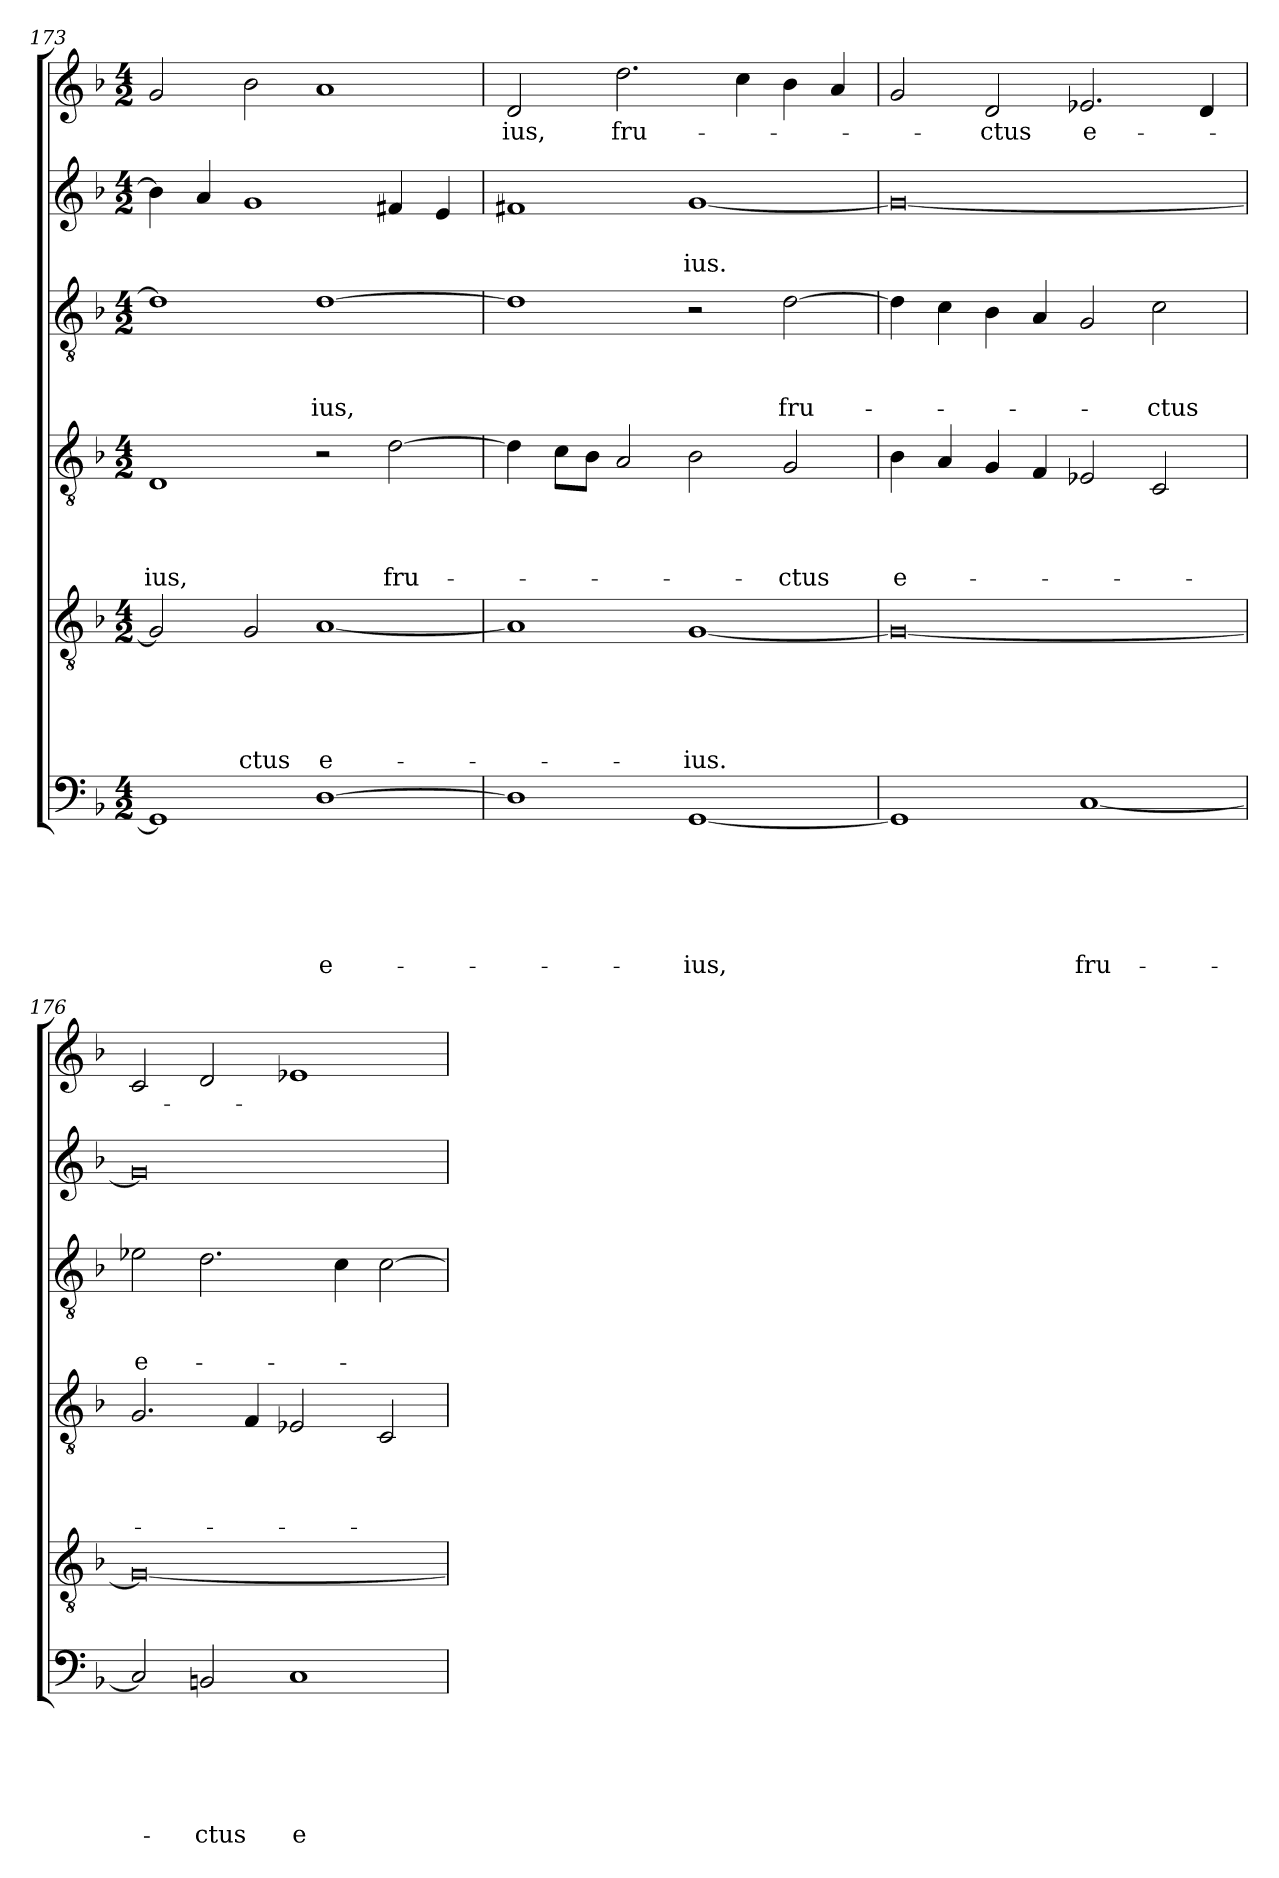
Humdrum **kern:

**kern	**text	**text	**text	**text	**text	**text	**kern	**text	**text	**text	**text	**text	**kern	**text	**text	**text	**text	**kern	**text	**text	**text	**kern	**text	**text	**kern	**text
*part6	*part6	*part6	*part6	*part6	*part6	*part6	*part5	*part5	*part5	*part5	*part5	*part5	*part4	*part4	*part4	*part4	*part4	*part3	*part3	*part3	*part3	*part2	*part2	*part2	*part1	*part1
*staff6	*staff6	*staff6	*staff6	*staff6	*staff6	*staff6	*staff5	*staff5	*staff5	*staff5	*staff5	*staff5	*staff4	*staff4	*staff4	*staff4	*staff4	*staff3	*staff3	*staff3	*staff3	*staff2	*staff2	*staff2	*staff1	*staff1
!!LO:LB:g=z
*clefF4	*	*	*	*	*	*	*clefGv2	*	*	*	*	*	*clefGv2	*	*	*	*	*clefGv2	*	*	*	*clefG2	*	*	*clefG2	*
*k[b-]	*	*	*	*	*	*	*k[b-]	*	*	*	*	*	*k[b-]	*	*	*	*	*k[b-]	*	*	*	*k[b-]	*	*	*k[b-]	*
*F:	*	*	*	*	*	*	*F:	*	*	*	*	*	*F:	*	*	*	*	*F:	*	*	*	*F:	*	*	*F:	*
*M4/2	*	*	*	*	*	*	*M4/2	*	*	*	*	*	*M4/2	*	*	*	*	*M4/2	*	*	*	*M4/2	*	*	*M4/2	*
=173	=173	=173	=173	=173	=173	=173	=173	=173	=173	=173	=173	=173	=173	=173	=173	=173	=173	=173	=173	=173	=173	=173	=173	=173	=173	=173
!	!	!	!	!	!	!	!	!	!	!	!	!	!	!	!	!	!LO:LY:b	!	!	!	!	!	!	!	!	!
1GG]	.	.	.	.	.	.	2G/]	.	.	.	.	.	1D	.	.	.	-ius,	1d]	.	.	.	4b-\]	.	.	2g/	.
.	.	.	.	.	.	.	.	.	.	.	.	.	.	.	.	.	.	.	.	.	.	4a/	.	.	.	.
!	!	!	!	!	!	!	!	!	!	!	!	!LO:LY:b	!	!	!	!	!	!	!	!	!	!	!	!	!	!
.	.	.	.	.	.	.	2G/	.	.	.	.	-ctus	.	.	.	.	.	.	.	.	.	1g	.	.	2b-\	.
!	!	!	!	!	!	!LO:LY:b	!	!	!	!	!	!LO:LY:b	!	!	!	!	!	!	!	!	!LO:LY:b	!	!	!	!	!
[1D	.	.	.	.	.	e-	[1A	.	.	.	.	e-	2r	.	.	.	.	[1d	.	.	-ius,	.	.	.	1a	.
!	!	!	!	!	!	!	!	!	!	!	!	!	!	!	!	!	!LO:LY:b	!	!	!	!	!	!	!	!	!
.	.	.	.	.	.	.	.	.	.	.	.	.	[2d\	.	.	.	fru-	.	.	.	.	4f#/	.	.	.	.
.	.	.	.	.	.	.	.	.	.	.	.	.	.	.	.	.	.	.	.	.	.	4e/	.	.	.	.
=174	=174	=174	=174	=174	=174	=174	=174	=174	=174	=174	=174	=174	=174	=174	=174	=174	=174	=174	=174	=174	=174	=174	=174	=174	=174	=174
!	!	!	!	!	!	!	!	!	!	!	!	!	!	!	!	!	!	!	!	!	!	!	!	!	!	!LO:LY:b
1D]	.	.	.	.	.	.	1A]	.	.	.	.	.	4d\]	.	.	.	.	1d]	.	.	.	1f#X	.	.	2d/	-ius,
.	.	.	.	.	.	.	.	.	.	.	.	.	8c\L	.	.	.	.	.	.	.	.	.	.	.	.	.
.	.	.	.	.	.	.	.	.	.	.	.	.	8B-\J	.	.	.	.	.	.	.	.	.	.	.	.	.
!	!	!	!	!	!	!	!	!	!	!	!	!	!	!	!	!	!	!	!	!	!	!	!	!	!	!LO:LY:b
.	.	.	.	.	.	.	.	.	.	.	.	.	2A/	.	.	.	.	.	.	.	.	.	.	.	2.dd\	fru-
!	!	!	!	!	!	!LO:LY:b	!	!	!	!	!	!LO:LY:b	!	!	!	!	!	!	!	!	!	!	!	!LO:LY:b	!	!
[1GG	.	.	.	.	.	-ius,	[1G	.	.	.	.	-ius.	2B-\	.	.	.	.	2r	.	.	.	[1g	.	-ius.	.	.
.	.	.	.	.	.	.	.	.	.	.	.	.	.	.	.	.	.	.	.	.	.	.	.	.	4cc\	.
!	!	!	!	!	!	!	!	!	!	!	!	!	!	!	!	!	!LO:LY:b	!	!	!	!LO:LY:b	!	!	!	!	!
.	.	.	.	.	.	.	.	.	.	.	.	.	2G/	.	.	.	-ctus	[2d\	.	.	fru-	.	.	.	4b-\	.
.	.	.	.	.	.	.	.	.	.	.	.	.	.	.	.	.	.	.	.	.	.	.	.	.	4a/	.
=175	=175	=175	=175	=175	=175	=175	=175	=175	=175	=175	=175	=175	=175	=175	=175	=175	=175	=175	=175	=175	=175	=175	=175	=175	=175	=175
!	!	!	!	!	!	!	!	!	!	!	!	!	!	!	!	!	!LO:LY:b	!	!	!	!	!	!	!	!	!
1GG]	.	.	.	.	.	.	0G_	.	.	.	.	.	4B-\	.	.	.	e-	4d\]	.	.	.	0g_	.	.	2g/	.
.	.	.	.	.	.	.	.	.	.	.	.	.	4A/	.	.	.	.	4c\	.	.	.	.	.	.	.	.
!	!	!	!	!	!	!	!	!	!	!	!	!	!	!	!	!	!	!	!	!	!	!	!	!	!	!LO:LY:b
.	.	.	.	.	.	.	.	.	.	.	.	.	4G/	.	.	.	.	4B-\	.	.	.	.	.	.	2d/	-ctus
.	.	.	.	.	.	.	.	.	.	.	.	.	4F/	.	.	.	.	4A/	.	.	.	.	.	.	.	.
!	!	!	!	!	!	!LO:LY:b	!	!	!	!	!	!	!	!	!	!	!	!	!	!	!	!	!	!	!	!LO:LY:b
[1C	.	.	.	.	.	fru-	.	.	.	.	.	.	2E-X/	.	.	.	.	2G/	.	.	.	.	.	.	2.e-X/	e-
!	!	!	!	!	!	!	!	!	!	!	!	!	!	!	!	!	!	!	!	!	!LO:LY:b	!	!	!	!	!
.	.	.	.	.	.	.	.	.	.	.	.	.	2C/	.	.	.	.	2c\	.	.	-ctus	.	.	.	.	.
.	.	.	.	.	.	.	.	.	.	.	.	.	.	.	.	.	.	.	.	.	.	.	.	.	4d/	.
=176	=176	=176	=176	=176	=176	=176	=176	=176	=176	=176	=176	=176	=176	=176	=176	=176	=176	=176	=176	=176	=176	=176	=176	=176	=176	=176
!	!	!	!	!	!	!	!	!	!	!	!	!	!	!	!	!	!	!	!	!	!LO:LY:b	!	!	!	!	!
2C/]	.	.	.	.	.	.	0G_	.	.	.	.	.	2.G/	.	.	.	.	2e-X\	.	.	e-	0g]	.	.	2c/	.
!	!	!	!	!	!	!LO:LY:b	!	!	!	!	!	!	!	!	!	!	!	!	!	!	!	!	!	!	!	!
2BBn/	.	.	.	.	.	-ctus	.	.	.	.	.	.	.	.	.	.	.	2.d\	.	.	.	.	.	.	2d/	.
.	.	.	.	.	.	.	.	.	.	.	.	.	4F/	.	.	.	.	.	.	.	.	.	.	.	.	.
!	!	!	!	!	!	!LO:LY:b	!	!	!	!	!	!	!	!	!	!	!	!	!	!	!	!	!	!	!	!
1C	.	.	.	.	.	e-	.	.	.	.	.	.	2E-X/	.	.	.	.	.	.	.	.	.	.	.	1e-X	.
.	.	.	.	.	.	.	.	.	.	.	.	.	.	.	.	.	.	4c\	.	.	.	.	.	.	.	.
.	.	.	.	.	.	.	.	.	.	.	.	.	2C/	.	.	.	.	[2c\	.	.	.	.	.	.	.	.
=	=	=	=	=	=	=	=	=	=	=	=	=	=	=	=	=	=	=	=	=	=	=	=	=	=	=
*-	*-	*-	*-	*-	*-	*-	*-	*-	*-	*-	*-	*-	*-	*-	*-	*-	*-	*-	*-	*-	*-	*-	*-	*-	*-	*-
